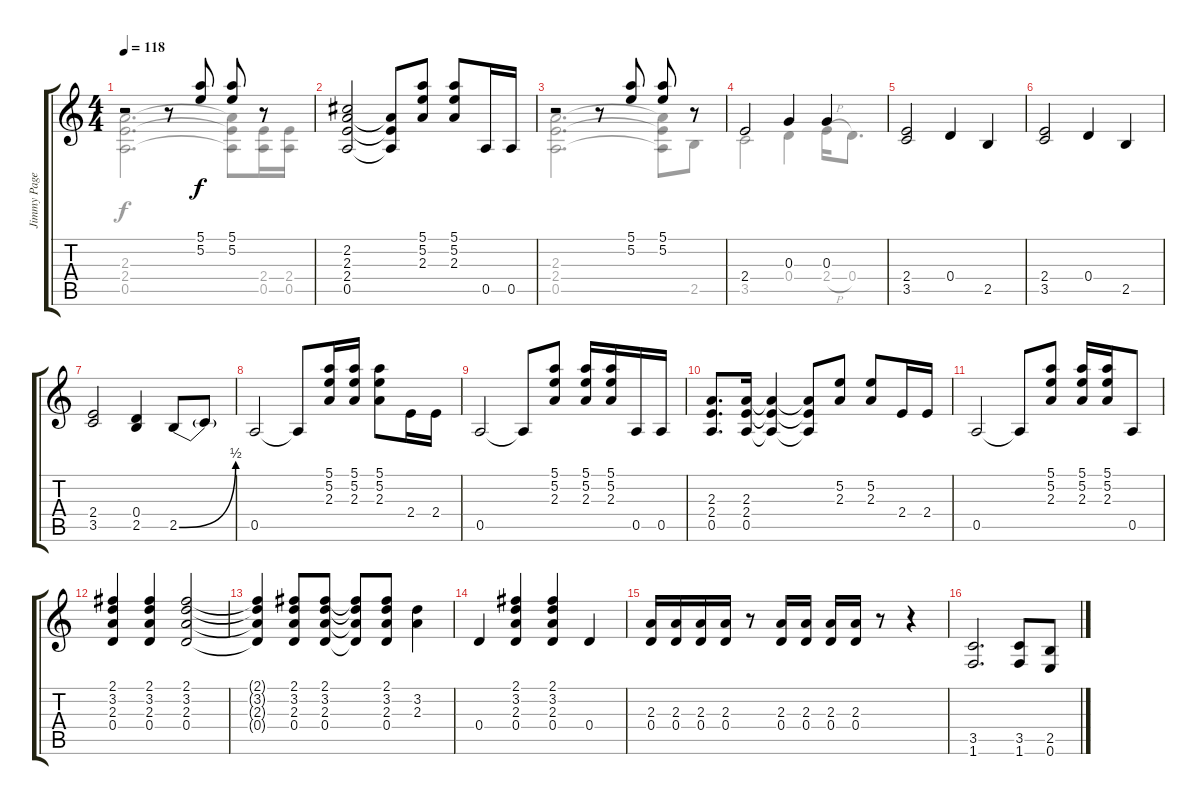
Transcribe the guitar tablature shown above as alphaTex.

\track ("Jimmy Page (Guitarra)" "Jimmy Page") {instrument overdrivenguitar}
\staff {score tabs}
\tuning (E4 B3 G3 D3 A2 E2) {hide}
\voice
\ts (4 4)
\tempo 118
\clef g2
\ks c
r.2{dy f} r.8 (5.1 5.2).8 (5.1 5.2).8 r.8 |
(2.2 2.3 2.4 0.5).2 (2.3{t} 2.4{t} 0.5{t}).8 (5.1 5.2 2.3).8 (5.1 5.2 2.3).8 0.5.16 0.5.16 |
r.2 r.8 (5.1 5.2).8 (5.1 5.2).8 r.8 |
2.4.2 0.3.4 0.3.4 |
(2.4 3.5).2 0.4.4 2.5.4 |
(2.4 3.5).2 0.4.4 2.5.4 |
(2.4 3.5).2 (0.4 2.5).4 2.5{be (bend 0 0 60 2)}.8 2.5{t}.8 |
0.5.2 0.5{t}.8 (5.1 5.2 2.3).16 (5.1 5.2 2.3).16 (5.1 5.2 2.3).8 2.4.16 2.4.16 |
0.5.2 0.5{t}.8 (5.1 5.2 2.3).8 (5.1 5.2 2.3).16 (5.1 5.2 2.3).16 0.5.16 0.5.16 |
(2.3 2.4 0.5).8{d} (2.3 2.4 0.5).16 (2.3{t} 2.4{t} 0.5{t}).4 (2.3{t} 2.4{t} 0.5{t}).8 (5.2 2.3).8 (5.2 2.3).8 2.4.16 2.4.16 |
0.5.2 0.5{t}.8 (5.1 5.2 2.3).8 (5.1 5.2 2.3).16 (5.1 5.2 2.3).16 0.5.8 |
(2.1 3.2 2.3 0.4).4 (2.1 3.2 2.3 0.4).4 (2.1 3.2 2.3 0.4).2 |
(2.1{t} 3.2{t} 2.3{t} 0.4{t}).4 (2.1 3.2 2.3 0.4).8 (2.1 3.2 2.3 0.4).8 (2.1{t} 3.2{t} 2.3{t} 0.4{t}).8 (2.1 3.2 2.3 0.4).8 (3.2 2.3).4 |
0.4.4 (2.1 3.2 2.3 0.4).4 (2.1 3.2 2.3 0.4).4 0.4.4 |
(2.3 0.4).16 (2.3 0.4).16 (2.3 0.4).16 (2.3 0.4).16 r.8 (2.3 0.4).16 (2.3 0.4).16 (2.3 0.4).16 (2.3 0.4).16 r.8 r.4 |
(3.5 1.6).2{d} (3.5 1.6).8 (2.5 0.6).8
\voice
\clef g2
\ottava regular
\simile none
\ks c
(2.3 2.4 0.5).2{d dy f} (2.3{t} 2.4{t} 0.5{t}).8 (2.4 0.5).16 (2.4 0.5).16 |
|
(2.3 2.4 0.5).2{d} (2.3{t} 2.4{t} 0.5{t}).8 2.5.8 |
3.5.2 0.4.4 2.4{h}.16 0.4.8{d} |
|
|
|
|
|
|
|
|
|
|
|
